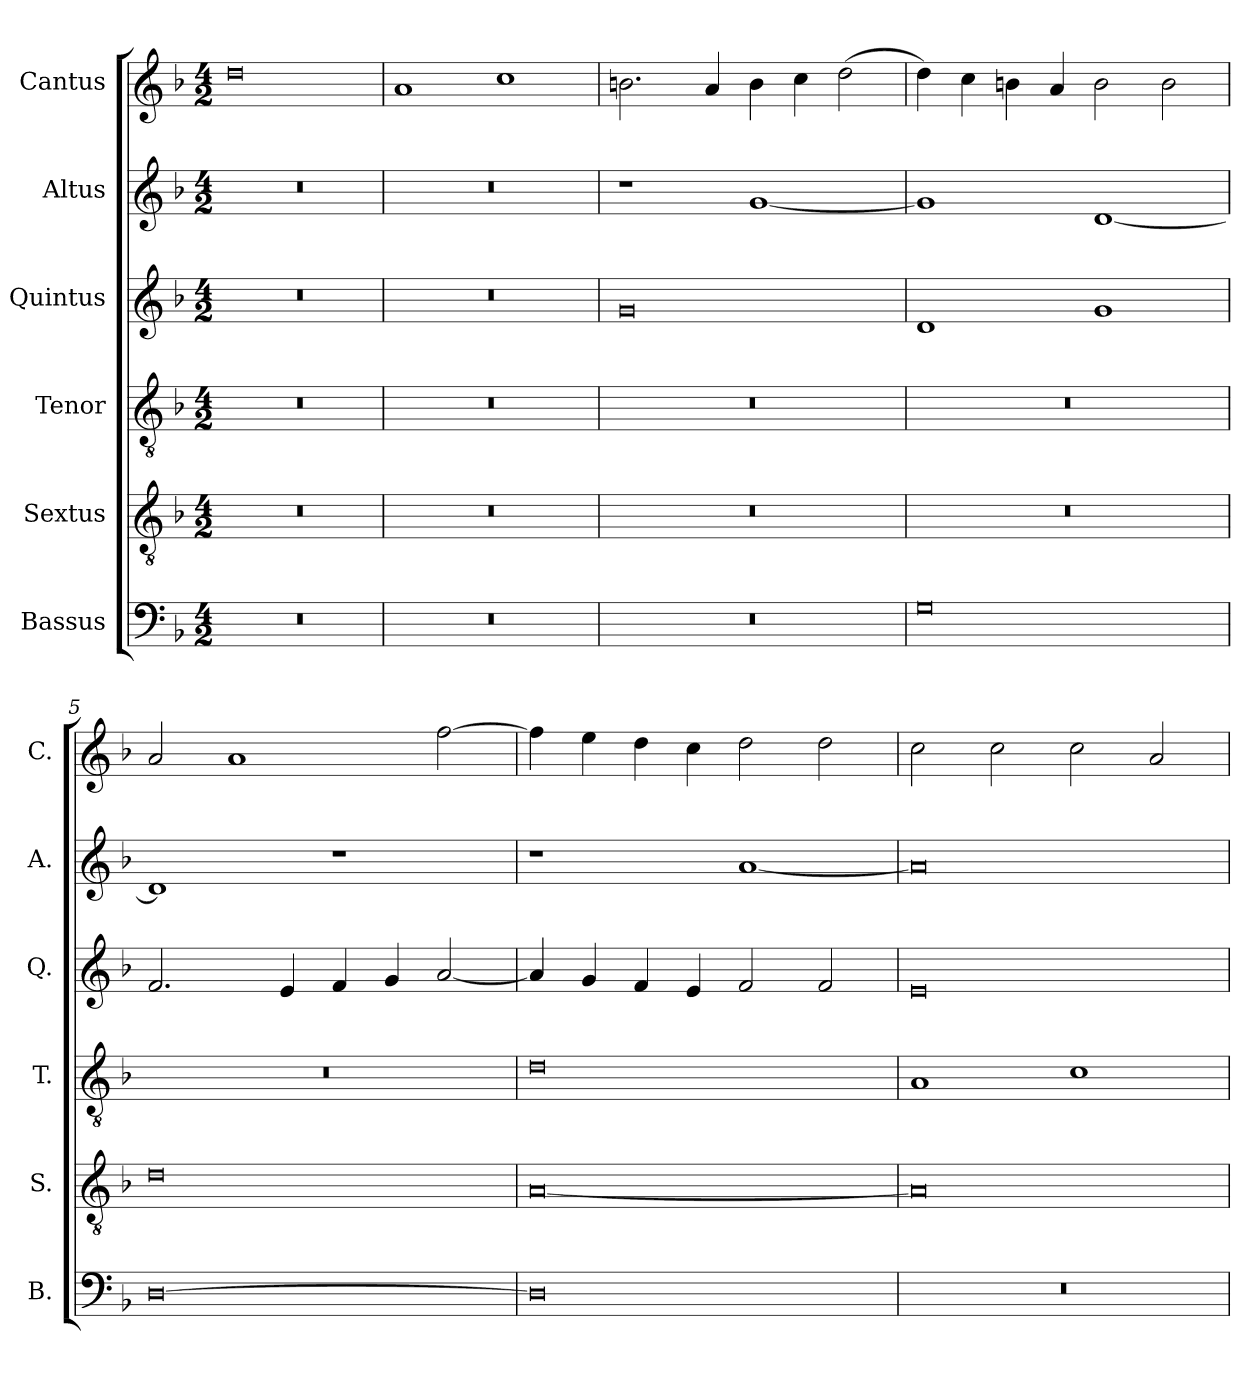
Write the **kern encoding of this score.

**kern	**kern	**kern	**kern	**kern	**kern
*part6	*part5	*part4	*part3	*part2	*part1
*staff6	*staff5	*staff4	*staff3	*staff2	*staff1
*I"Bassus	*I"Sextus	*I"Tenor	*I"Quintus	*I"Altus	*I"Cantus
*I'B.	*I'S.	*I'T.	*I'Q.	*I'A.	*I'C.
*clefF4	*clefGv2	*clefGv2	*clefG2	*clefG2	*clefG2
*k[b-]	*k[b-]	*k[b-]	*k[b-]	*k[b-]	*k[b-]
*M4/2	*M4/2	*M4/2	*M4/2	*M4/2	*M4/2
=1	=1	=1	=1	=1	=1
0r	0r	0r	0r	0r	0dd
=2	=2	=2	=2	=2	=2
0r	0r	0r	0r	0r	1a
.	.	.	.	.	1cc
=3	=3	=3	=3	=3	=3
0r	0r	0r	0g	1r	2.bn\
.	.	.	.	.	4a/
.	.	.	.	[1g	4b\
.	.	.	.	.	4cc\
.	.	.	.	.	(>2dd\
=4	=4	=4	=4	=4	=4
0G	0r	0r	1d	1g]	4dd\)
.	.	.	.	.	4cc\
.	.	.	.	.	4bn\
.	.	.	.	.	4a/
.	.	.	1g	[1d	2b\
.	.	.	.	.	2b\
=5	=5	=5	=5	=5	=5
[0D	0d	0r	2.f/	1d]	2a/
.	.	.	.	.	1a
.	.	.	4e/	.	.
.	.	.	4f/	1r	.
.	.	.	4g/	.	.
.	.	.	[2a/	.	[2ff\
=6	=6	=6	=6	=6	=6
0D]	[0A	0d	4a/]	1r	4ff\]
.	.	.	4g/	.	4ee\
.	.	.	4f/	.	4dd\
.	.	.	4e/	.	4cc\
.	.	.	2f/	[1a	2dd\
.	.	.	2f/	.	2dd\
=7	=7	=7	=7	=7	=7
0r	0A]	1A	0e	0a]	2cc\
.	.	.	.	.	2cc\
.	.	1c	.	.	2cc\
.	.	.	.	.	2a/
=	=	=	=	=	=
*-	*-	*-	*-	*-	*-
